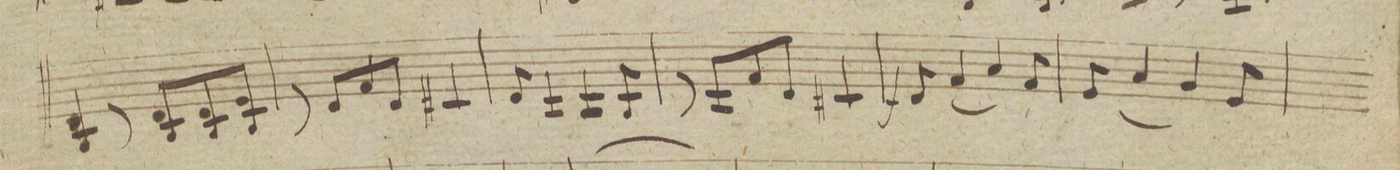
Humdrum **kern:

**kern	**dynam
*I"Violino 2do	*
*clefG2	*
*k[f#]	*
*M3/4	*
4d 4B/	.
8r	.
8dL 8B/	.
8d 8B/	.
8dJ 8B/	.
=56	=56
8r	.
8d/L	.
8f#/	.
8d/J	.
4c#X/	.
=57	=57
8d/	.
4A/	.
4A/	.
8B/	.
=58	=58
8r	.
8A/L	.
8f#/	.
8d/J	.
4c#X/	.
=59	=59
8d/	f
(4f#/	.
4a/)	.
8f#/	.
=60	=60
8e/	.
(4a/	.
4g/)	.
8e/	.
=61	=61
*-	*-
